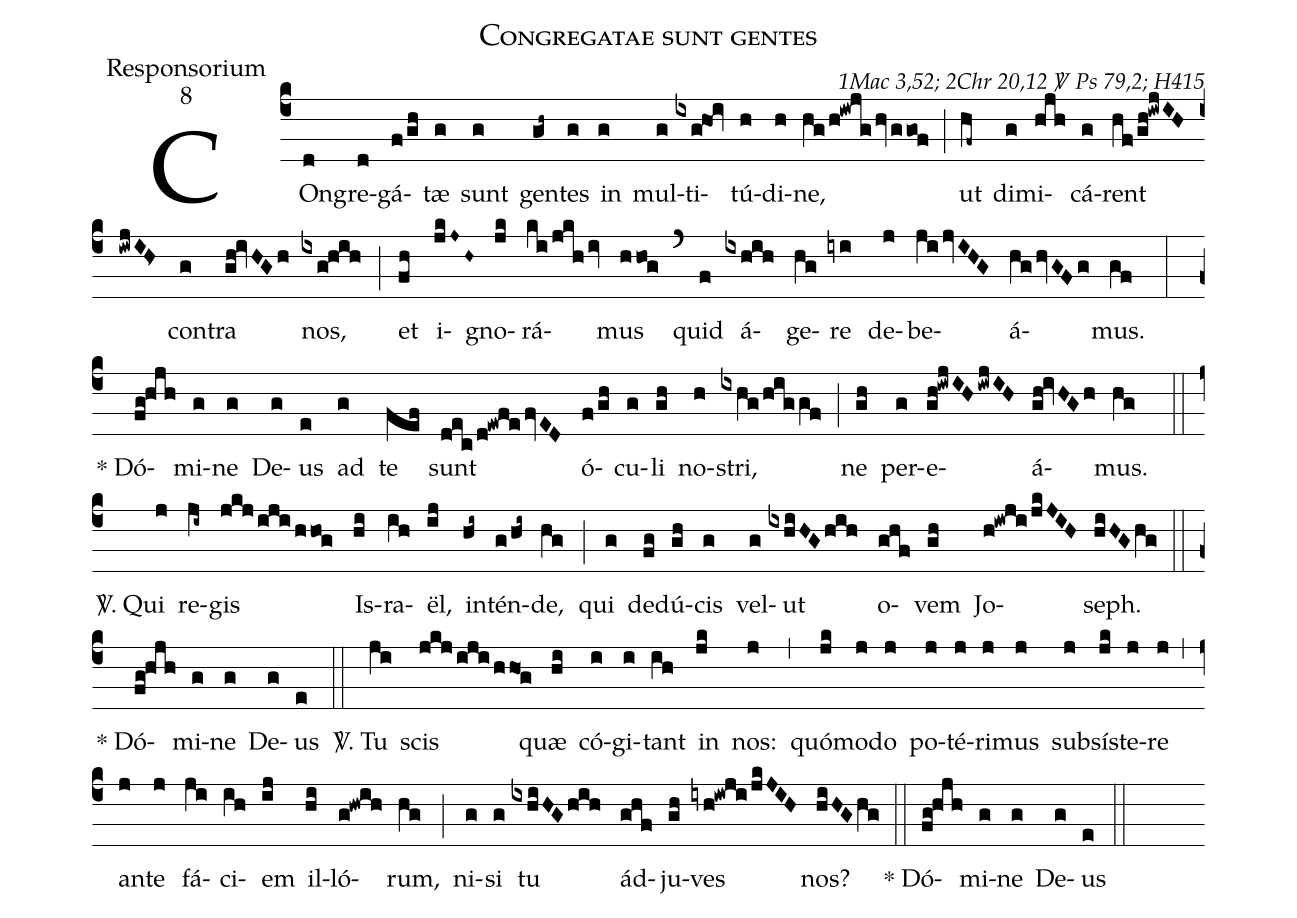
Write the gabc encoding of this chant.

name:Congregatae sunt gentes;
office-part:Responsorium;
mode:8;
commentary:1Mac 3,52; 2Chr 20,12 \GreSpecial{V/} Ps 79,2; H415;
%%
(c4) COn(d)gre(d)gá(f/gh)tæ(g) sunt(g) gen(gh~)tes(g) in(g) mul(g)ti(ixg!hoi)tú(h)di(h)ne,(hg/h!iwjghvggof) (;) ut(hf~) di(g)mi(hjh)cá(g)rent(hf/gh!iwjIH/iwjIH>) con(g)tra(gh!ivHGh) nos,(ixg!hih) (;) et(fh) i(jkJ~H~)gno(jk)rá(ki/jkhiv)mus(hhog) (`) quid(f) á(ixhih)ge(hg)re(iyi) de(j)be(ji/jvIHG)á(hghvGFg)mus.(gf) (:) *
Dó(fg!hjh)mi(g)ne(g) De(g)us(e) ad(g) te(fef) sunt(dec/d!ewfefvED) ó(f/gh)cu(g)li(gh) no(h)stri,(ixhg/hig/gf) (;) ne(gh) per(g)e(gh!iwjIH/iwjIH)á(gh!ivHGh)mus.(hg) (::)


<sp>V/</sp>.
Qui(j) re(ji~)gis(jkj/iji/hhog) Is(hi)ra(ih)ël,(ij) in(hi~)tén(g/hi~)de,(hg) (;) qui(g) de(fg)dú(gh)cis(g) vel(g)ut(ixhiHGhih) o(ghf)vem(gh) Jo(h!iwji/jkJIH)seph.(hiHGhg) (::)

<sp>*</sp> Dó(fg!hjh)mi(g)ne(g) De(g)us(e) (::)

<sp>V/</sp>.
Tu(ji) scis(jkj/iji/hho1g) quæ(hi) có(i)gi(i)tant(ih) in(jk) nos:(j) (,) quó(jk)mo(j)do(j) po(j)té(j)ri(j)mus(j) sub(j)sí(jk)ste(j)re(j) (,) an(j)te(j)  fá(ji)ci(ih)em(ij) il(hi)ló(g!hwih)rum,(hg) (;) ni(g)si(g) tu(ixhiHGhih) ád(ghf)ju(gh)ves(iyh!iwji/jkJIH) nos?(hiHGhg) (::)

<sp>*</sp> Dó(fg!hjh)mi(g)ne(g) De(g)us(e) (::)
